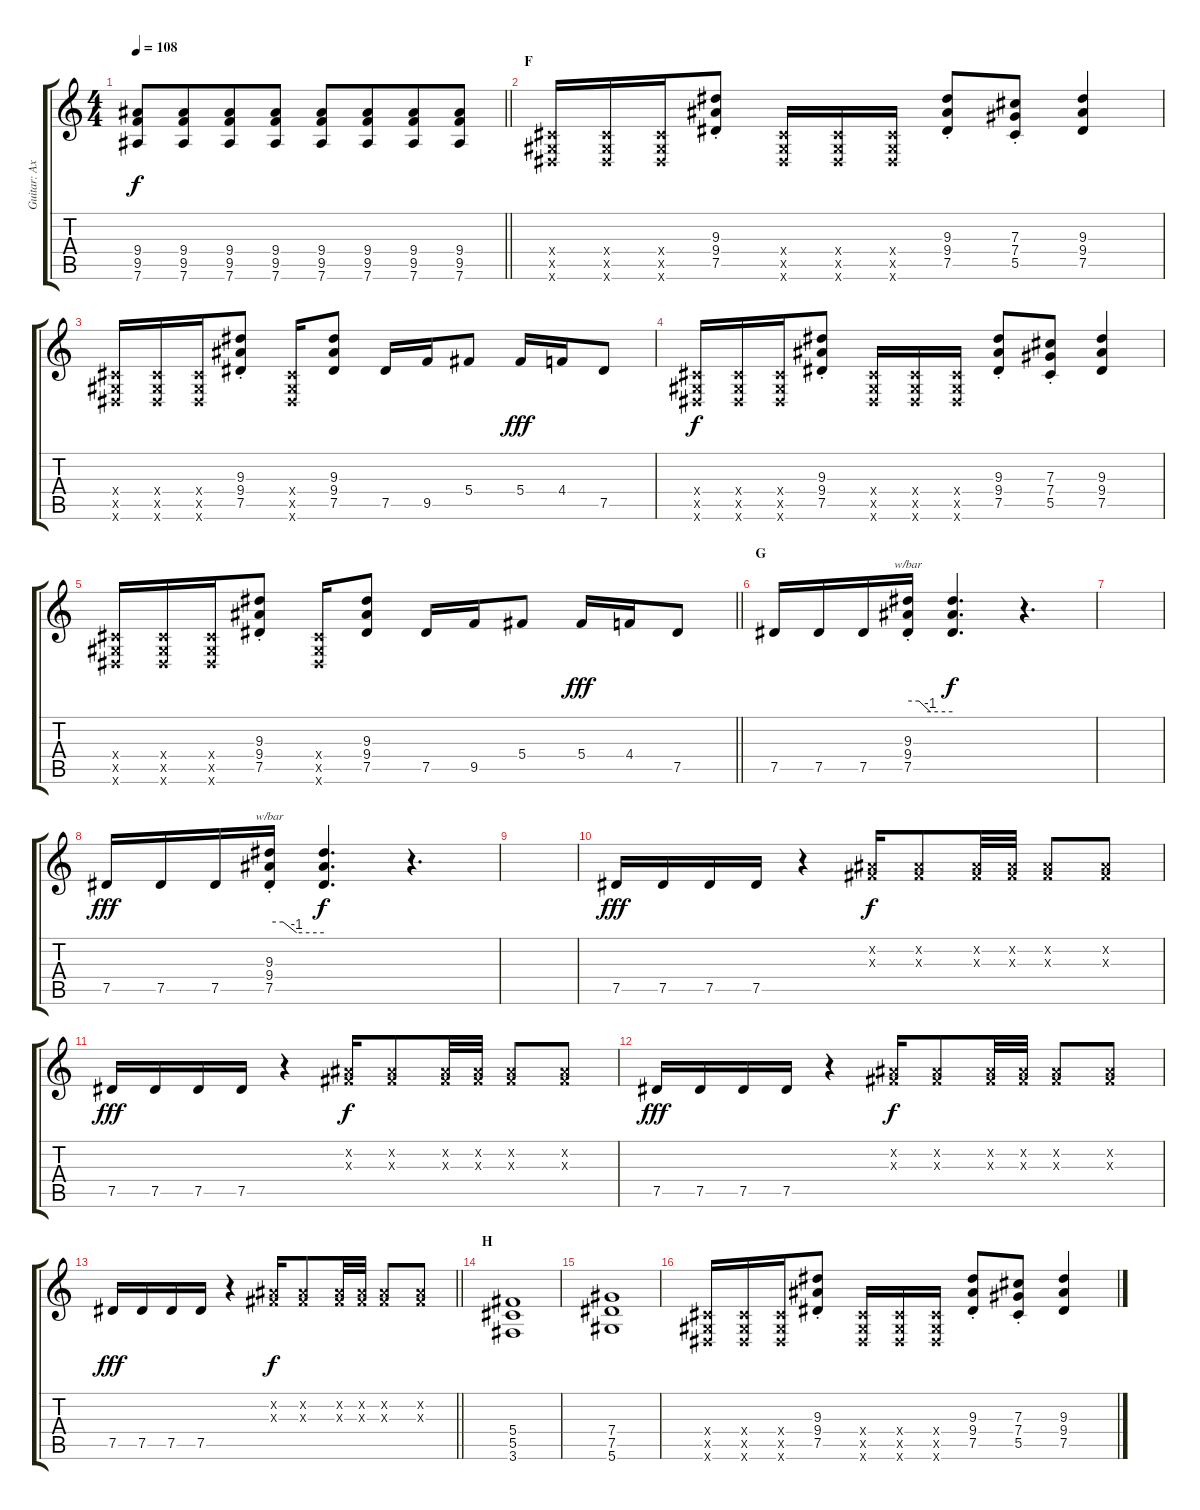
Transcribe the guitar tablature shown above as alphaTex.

\track ("Guitar: Axel" "Guitar: Ax") {instrument distortionguitar}
\staff {score tabs}
\tuning (Eb4 Bb3 Gb3 Db3 Ab2 Eb2) {hide}
\ts (4 4)
\tempo 108
\clef g2
\barLineRight lightlight
\ks c
(9.4 9.5 7.6).8{dy f} (9.4 9.5 7.6).8{beam merge} (9.4 9.5 7.6).8 (9.4 9.5 7.6).8 (9.4 9.5 7.6).8 (9.4 9.5 7.6).8{beam merge} (9.4 9.5 7.6).8 (9.4 9.5 7.6).8 |
\section ("" "F")
(0.4{x} 0.5{x} 0.6{x}).16 (0.4{x} 0.5{x} 0.6{x}).16 (0.4{x} 0.5{x} 0.6{x}).16 (9.3{st} 9.4{st} 7.5{st}).8 (0.4{x} 0.5{x} 0.6{x}).16 (0.4{x} 0.5{x} 0.6{x}).16 (0.4{x} 0.5{x} 0.6{x}).16 (9.3{st} 9.4{st} 7.5{st}).8 (7.3{st} 7.4{st} 5.5{st}).8 (9.3 9.4 7.5).4 |
(0.4{x} 0.5{x} 0.6{x}).16 (0.4{x} 0.5{x} 0.6{x}).16 (0.4{x} 0.5{x} 0.6{x}).16 (9.3{st} 9.4{st} 7.5{st}).8 (0.4{x} 0.5{x} 0.6{x}).16 (9.3 9.4 7.5).8 7.5.16 9.5.16 5.4.8 5.4.16{dy fff} 4.4.16 7.5.8 |
(0.4{x} 0.5{x} 0.6{x}).16{dy f} (0.4{x} 0.5{x} 0.6{x}).16 (0.4{x} 0.5{x} 0.6{x}).16 (9.3{st} 9.4{st} 7.5{st}).8 (0.4{x} 0.5{x} 0.6{x}).16 (0.4{x} 0.5{x} 0.6{x}).16 (0.4{x} 0.5{x} 0.6{x}).16 (9.3{st} 9.4{st} 7.5{st}).8 (7.3{st} 7.4{st} 5.5{st}).8 (9.3 9.4 7.5).4 |
\barLineRight lightlight
(0.4{x} 0.5{x} 0.6{x}).16 (0.4{x} 0.5{x} 0.6{x}).16 (0.4{x} 0.5{x} 0.6{x}).16 (9.3{st} 9.4{st} 7.5{st}).8 (0.4{x} 0.5{x} 0.6{x}).16 (9.3 9.4 7.5).8 7.5.16 9.5.16 5.4.8 5.4.16{dy fff} 4.4.16 7.5.8 |
\section ("" "G")
7.5.16 7.5.16 7.5.16 (9.3{st} 9.4{st} 7.5{st}).16{tbe (custom default 0 0 15 0 30 -4 60 -4)} (9.3{t} 9.4{t} 7.5{t}).4{d dy f} r.4{d} |
|
7.5.16{dy fff} 7.5.16 7.5.16 (9.3{st} 9.4{st} 7.5{st}).16{tbe (custom default 0 0 15 0 30 -4 60 -4)} (9.3{t} 9.4{t} 7.5{t}).4{d dy f} r.4{d} |
|
7.5.16{dy fff} 7.5.16 7.5.16 7.5.16 r.4 (0.2{x} 0.3{x}).16{dy f} (0.2{x} 0.3{x}).8 (0.2{x} 0.3{x}).32 (0.2{x} 0.3{x}).32 (0.2{x} 0.3{x}).8 (0.2{x} 0.3{x}).8 |
7.5.16{dy fff} 7.5.16 7.5.16 7.5.16 r.4 (0.2{x} 0.3{x}).16{dy f} (0.2{x} 0.3{x}).8 (0.2{x} 0.3{x}).32 (0.2{x} 0.3{x}).32 (0.2{x} 0.3{x}).8 (0.2{x} 0.3{x}).8 |
7.5.16{dy fff} 7.5.16 7.5.16 7.5.16 r.4 (0.2{x} 0.3{x}).16{dy f} (0.2{x} 0.3{x}).8 (0.2{x} 0.3{x}).32 (0.2{x} 0.3{x}).32 (0.2{x} 0.3{x}).8 (0.2{x} 0.3{x}).8 |
\barLineRight lightlight
7.5.16{dy fff} 7.5.16 7.5.16 7.5.16 r.4 (0.2{x} 0.3{x}).16{dy f} (0.2{x} 0.3{x}).8 (0.2{x} 0.3{x}).32 (0.2{x} 0.3{x}).32 (0.2{x} 0.3{x}).8 (0.2{x} 0.3{x}).8 |
\section ("" "H")
(5.4 5.5 3.6).1 |
(7.4 7.5 5.6).1 |
(0.4{x} 0.5{x} 0.6{x}).16 (0.4{x} 0.5{x} 0.6{x}).16 (0.4{x} 0.5{x} 0.6{x}).16 (9.3{st} 9.4{st} 7.5{st}).8 (0.4{x} 0.5{x} 0.6{x}).16 (0.4{x} 0.5{x} 0.6{x}).16 (0.4{x} 0.5{x} 0.6{x}).16 (9.3{st} 9.4{st} 7.5{st}).8 (7.3{st} 7.4{st} 5.5{st}).8 (9.3 9.4 7.5).4
